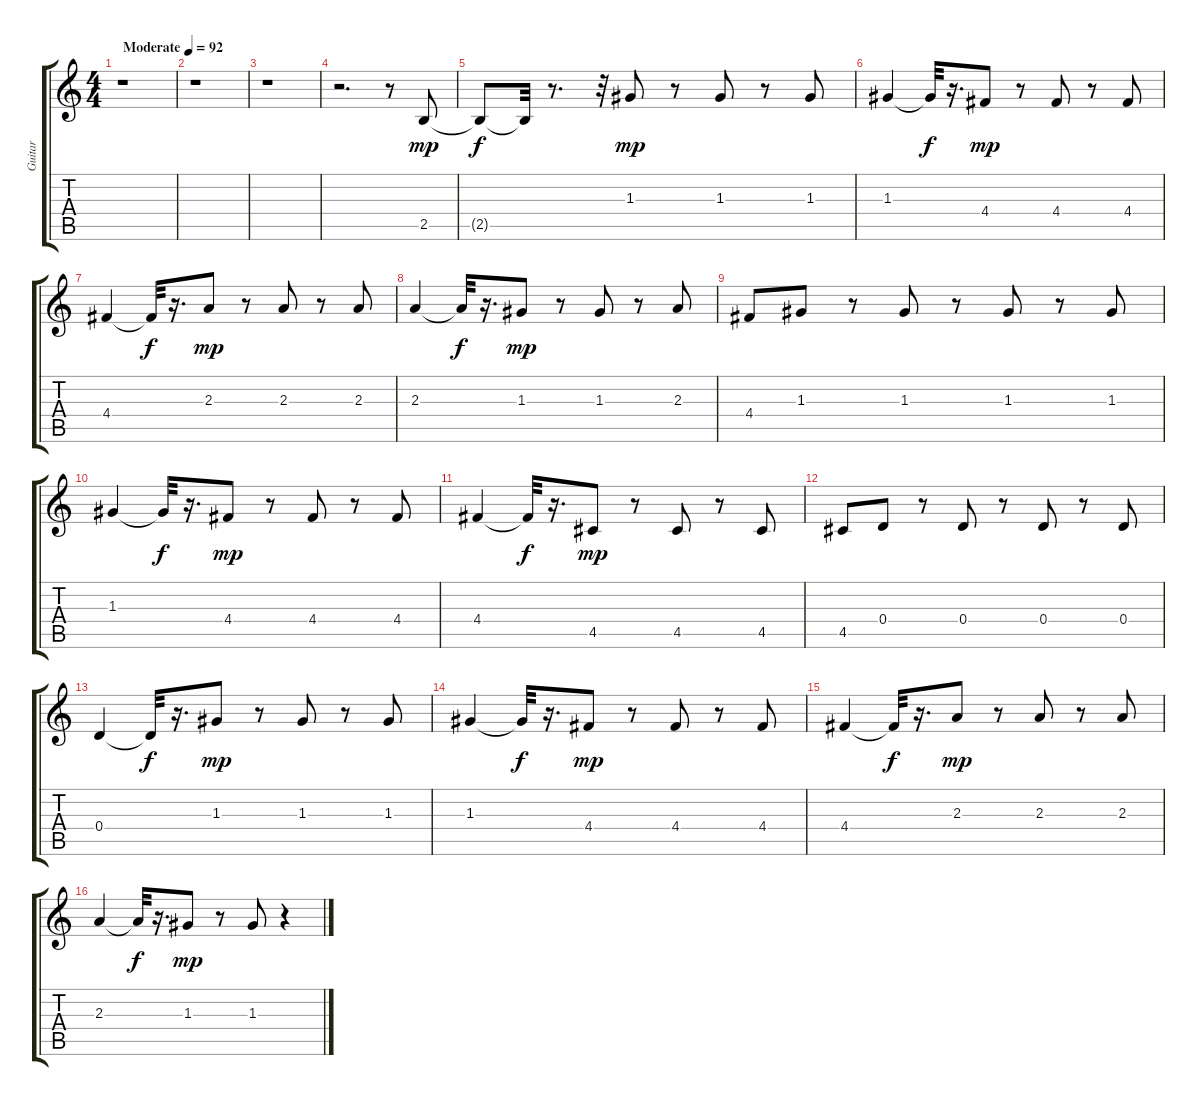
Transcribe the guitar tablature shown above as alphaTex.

\track ("Guitar" "Guitar") {instrument distortionguitar}
\staff {score tabs}
\tuning (E4 B3 G3 D3 A2 E2) {hide}
\ts (4 4)
\tempo (92 "Moderate")
\clef g2
\ks c
r.1{dy mp instrument distortionguitar} |
r.1 |
r.1 |
r.2{d} r.8 2.5.8 |
2.5{t}.8{dy f} 2.5{t}.32 r.8{d} r.32 1.3.8{dy mp} r.8 1.3.8 r.8 1.3.8 |
1.3.4 1.3{t}.32{dy f} r.16{d} 4.4.8{dy mp} r.8 4.4.8 r.8 4.4.8 |
4.4.4 4.4{t}.32{dy f} r.16{d} 2.3.8{dy mp} r.8 2.3.8 r.8 2.3.8 |
2.3.4 2.3{t}.32{dy f} r.16{d} 1.3.8{dy mp} r.8 1.3.8 r.8 2.3.8 |
4.4.8 1.3.8 r.8 1.3.8 r.8 1.3.8 r.8 1.3.8 |
1.3.4 1.3{t}.32{dy f} r.16{d} 4.4.8{dy mp} r.8 4.4.8 r.8 4.4.8 |
4.4.4 4.4{t}.32{dy f} r.16{d} 4.5.8{dy mp} r.8 4.5.8 r.8 4.5.8 |
4.5.8 0.4.8 r.8 0.4.8 r.8 0.4.8 r.8 0.4.8 |
0.4.4 0.4{t}.32{dy f} r.16{d} 1.3.8{dy mp} r.8 1.3.8 r.8 1.3.8 |
1.3.4 1.3{t}.32{dy f} r.16{d} 4.4.8{dy mp} r.8 4.4.8 r.8 4.4.8 |
4.4.4 4.4{t}.32{dy f} r.16{d} 2.3.8{dy mp} r.8 2.3.8 r.8 2.3.8 |
2.3.4 2.3{t}.32{dy f} r.16{d} 1.3.8{dy mp} r.8 1.3.8 r.4
